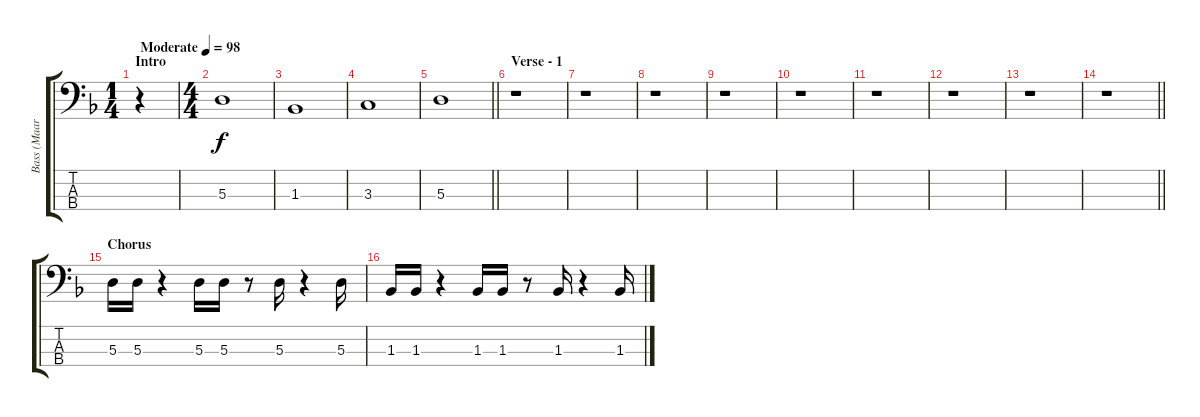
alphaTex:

\track ("Bass (Maarja)" "Bass (Maar") {instrument electricbassfinger}
\staff {score tabs}
\tuning (G2 D2 A1 E1) {hide}
\ts (1 4)
\section ("" "Intro")
\tempo (98 "Moderate")
\clef f4
\ks f
r.4{dy f instrument electricbassfinger} |
\ts (4 4)
5.3.1 |
1.3.1 |
3.3.1 |
\barLineRight lightlight
5.3.1 |
\section ("" "Verse - 1")
r.1 |
r.1 |
r.1 |
r.1 |
r.1 |
r.1 |
r.1 |
r.1 |
\barLineRight lightlight
r.1 |
\section ("" "Chorus")
5.3.16 5.3.16 r.4 5.3.16 5.3.16 r.8 5.3.16 r.4 5.3.16 |
1.3.16 1.3.16 r.4 1.3.16 1.3.16 r.8 1.3.16 r.4 1.3.16
